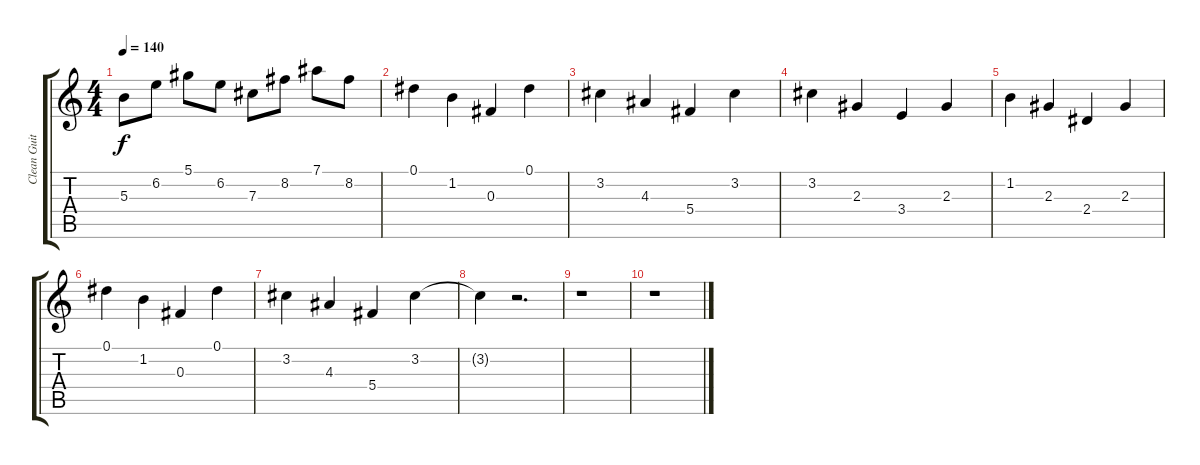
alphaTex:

\track ("Clean Guitar" "Clean Guit") {instrument electricguitarclean}
\staff {score tabs}
\tuning (Eb4 Bb3 Gb3 Db3 Ab2 Eb2) {hide}
\ts (4 4)
\tempo 140
\clef g2
\ks c
5.3.8{dy f} 6.2.8 5.1.8 6.2.8 7.3.8 8.2.8 7.1.8 8.2.8 |
0.1.4 1.2.4 0.3.4 0.1.4 |
3.2.4 4.3.4 5.4.4 3.2.4 |
3.2.4 2.3.4 3.4.4 2.3.4 |
1.2.4 2.3.4 2.4.4 2.3.4 |
0.1.4 1.2.4 0.3.4 0.1.4 |
3.2.4 4.3.4 5.4.4 3.2.4 |
3.2{t}.4 r.2{d} |
r.1 |
r.1
